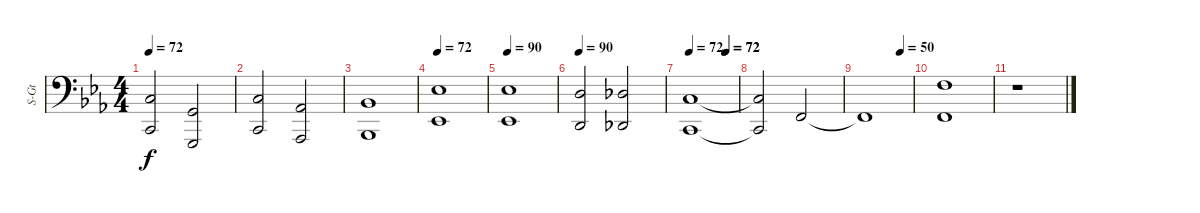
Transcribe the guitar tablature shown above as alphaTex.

\bracketExtendMode groupsimilarinstruments
\otherSystemsTrackNameOrientation horizontal
\track ("Piano (LH) (Print)" "S-Gt") {instrument brightacousticpiano}
\staff {score}
\tuning (F2 C2 F1 C1 F0 C0)
\displaytranspose 12
\ts (4 4)
\tempo 72
\clef f4
\ks eb
(0.2{acc forcenatural} 0.4{acc forcenatural}).2{dy f beam Up} (2.3{acc forcenatural} 2.5{acc forcenatural}).2{beam Up} |
(0.2{acc forcenatural} 0.4{acc forcenatural}).2{bd 120 beam Up} (3.3{acc b} 3.5{acc b}).2{bd 120 beam Up} |
(5.3{acc b} 5.5{acc b}).1{bd 120 beam Up} |
\tempo 72
(3.2{acc b} 3.4{acc b}).1{beam Up} |
\tempo 90
(3.2{acc b} 3.4{acc b}).1{beam Up} |
\tempo 90
(2.2{acc forcenatural} 2.4{acc forcenatural}).2{bd 120 beam Up} (1.2{acc b} 1.4{acc b}).2{beam Up} |
\tempo 72
\tempo (72 0.7499)
\tempo (72 0.75)
(0.2{acc forcenatural} 0.4{acc forcenatural}).1{bd 120 beam Up} |
(0.2{t acc forcenatural} 0.4{t acc forcenatural}).2{beam Up} 0.3{acc forcenatural}.2{beam Up} |
\tempo (50 0.75)
0.3{t acc forcenatural}.1{beam Up} |
(0.1{acc forcenatural} 0.3{acc forcenatural}).1{bd 120 beam Up} |
r.1{beam Down}
